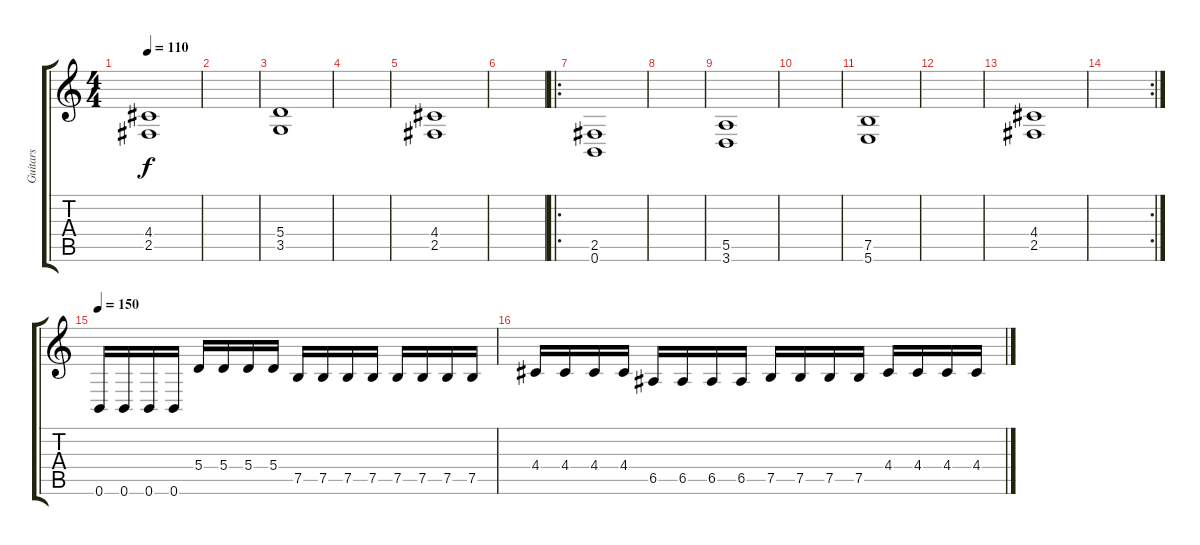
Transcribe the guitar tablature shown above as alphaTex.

\track ("Guitars " "Guitars ") {instrument overdrivenguitar}
\staff {score tabs}
\tuning (B3 Gb3 D3 A2 E2 B1) {hide}
\ts (4 4)
\tempo 110
\clef g2
\ks c
(4.4 2.5).1{dy f} |
|
(5.4 3.5).1 |
|
(4.4 2.5).1 |
|
\ro
(2.5 0.6).1 |
|
(5.5 3.6).1 |
|
(7.5 5.6).1 |
|
(4.4 2.5).1 |
\rc 2
|
\tempo 150
0.6.16 0.6.16 0.6.16 0.6.16 5.4.16 5.4.16 5.4.16 5.4.16 7.5.16 7.5.16 7.5.16 7.5.16 7.5.16 7.5.16 7.5.16 7.5.16 |
4.4.16 4.4.16 4.4.16 4.4.16 6.5.16 6.5.16 6.5.16 6.5.16 7.5.16 7.5.16 7.5.16 7.5.16 4.4.16 4.4.16 4.4.16 4.4.16
